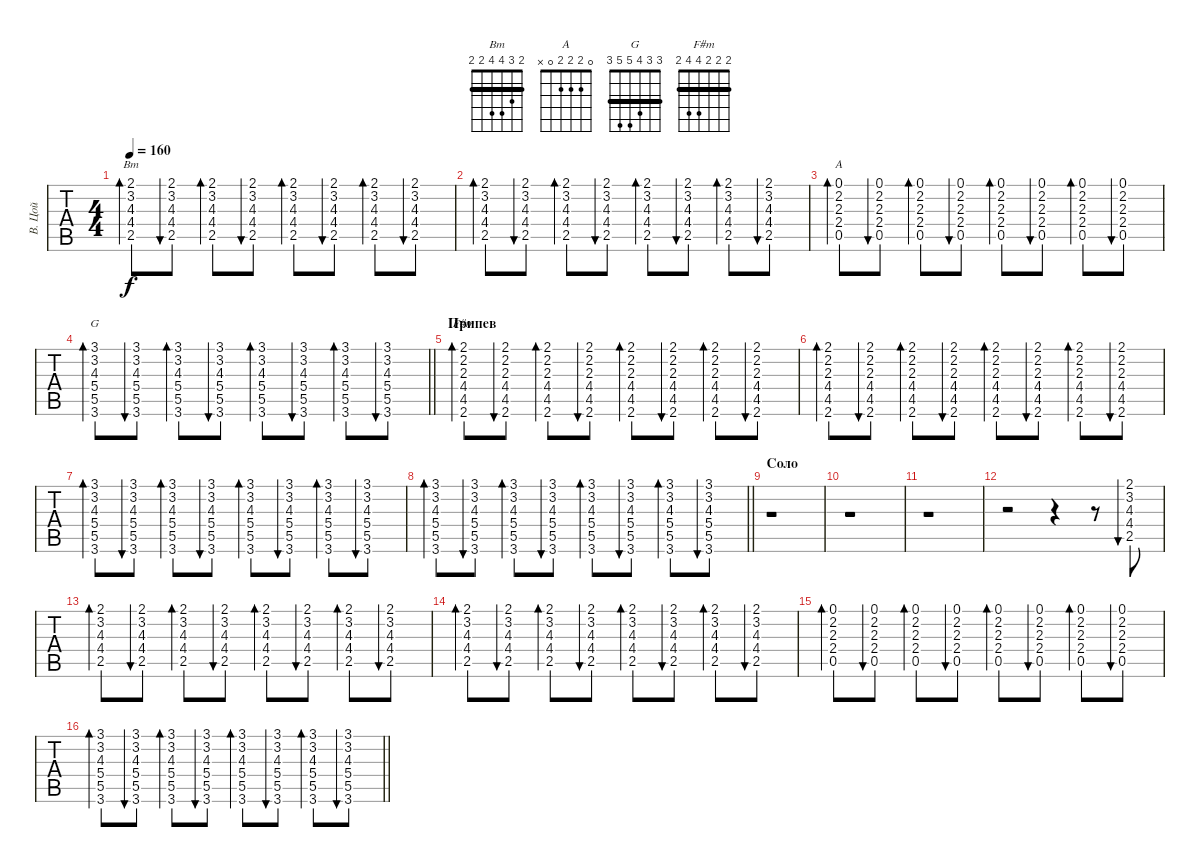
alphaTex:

\track ("В. Цой" "В. Цой") {instrument acousticguitarsteel}
\staff {tabs}
\tuning (E4 B3 G3 D3 A2 E2) {hide}
\chord ("Bm" 2 3 4 4 2 2) {barre 2}
\chord ("A" 0 2 2 2 0 x)
\chord ("G" 3 3 4 5 5 3) {barre 3}
\chord ("F#m" 2 2 2 4 4 2) {barre 2}
\ts (4 4)
\tempo 160
\clef g2
\ks c
(2.1 3.2 4.3 4.4 2.5).8{bd 30 ch "Bm" dy f} (2.1 3.2 4.3 4.4 2.5).8{bu 30} (2.1 3.2 4.3 4.4 2.5).8{bd 30} (2.1 3.2 4.3 4.4 2.5).8{bu 30} (2.1 3.2 4.3 4.4 2.5).8{bd 30} (2.1 3.2 4.3 4.4 2.5).8{bu 30} (2.1 3.2 4.3 4.4 2.5).8{bd 30} (2.1 3.2 4.3 4.4 2.5).8{bu 30} |
(2.1 3.2 4.3 4.4 2.5).8{bd 30} (2.1 3.2 4.3 4.4 2.5).8{bu 30} (2.1 3.2 4.3 4.4 2.5).8{bd 30} (2.1 3.2 4.3 4.4 2.5).8{bu 30} (2.1 3.2 4.3 4.4 2.5).8{bd 30} (2.1 3.2 4.3 4.4 2.5).8{bu 30} (2.1 3.2 4.3 4.4 2.5).8{bd 30} (2.1 3.2 4.3 4.4 2.5).8{bu 30} |
(0.1 2.2 2.3 2.4 0.5).8{bd 30 ch "A"} (0.1 2.2 2.3 2.4 0.5).8{bu 30} (0.1 2.2 2.3 2.4 0.5).8{bd 30} (0.1 2.2 2.3 2.4 0.5).8{bu 30} (0.1 2.2 2.3 2.4 0.5).8{bd 30} (0.1 2.2 2.3 2.4 0.5).8{bu 30} (0.1 2.2 2.3 2.4 0.5).8{bd 30} (0.1 2.2 2.3 2.4 0.5).8{bu 30} |
\barLineRight lightlight
(3.1 3.2 4.3 5.4 5.5 3.6).8{bd 30 ch "G"} (3.1 3.2 4.3 5.4 5.5 3.6).8{bu 30} (3.1 3.2 4.3 5.4 5.5 3.6).8{bd 30} (3.1 3.2 4.3 5.4 5.5 3.6).8{bu 30} (3.1 3.2 4.3 5.4 5.5 3.6).8{bd 30} (3.1 3.2 4.3 5.4 5.5 3.6).8{bu 30} (3.1 3.2 4.3 5.4 5.5 3.6).8{bd 30} (3.1 3.2 4.3 5.4 5.5 3.6).8{bu 30} |
\section ("" "Припев")
(2.1 2.2 2.3 4.4 4.5 2.6).8{bd 30 ch "F#m"} (2.1 2.2 2.3 4.4 4.5 2.6).8{bu 30} (2.1 2.2 2.3 4.4 4.5 2.6).8{bd 30} (2.1 2.2 2.3 4.4 4.5 2.6).8{bu 30} (2.1 2.2 2.3 4.4 4.5 2.6).8{bd 30} (2.1 2.2 2.3 4.4 4.5 2.6).8{bu 30} (2.1 2.2 2.3 4.4 4.5 2.6).8{bd 30} (2.1 2.2 2.3 4.4 4.5 2.6).8{bu 30} |
(2.1 2.2 2.3 4.4 4.5 2.6).8{bd 30} (2.1 2.2 2.3 4.4 4.5 2.6).8{bu 30} (2.1 2.2 2.3 4.4 4.5 2.6).8{bd 30} (2.1 2.2 2.3 4.4 4.5 2.6).8{bu 30} (2.1 2.2 2.3 4.4 4.5 2.6).8{bd 30} (2.1 2.2 2.3 4.4 4.5 2.6).8{bu 30} (2.1 2.2 2.3 4.4 4.5 2.6).8{bd 30} (2.1 2.2 2.3 4.4 4.5 2.6).8{bu 30} |
(3.1 3.2 4.3 5.4 5.5 3.6).8{bd 30} (3.1 3.2 4.3 5.4 5.5 3.6).8{bu 30} (3.1 3.2 4.3 5.4 5.5 3.6).8{bd 30} (3.1 3.2 4.3 5.4 5.5 3.6).8{bu 30} (3.1 3.2 4.3 5.4 5.5 3.6).8{bd 30} (3.1 3.2 4.3 5.4 5.5 3.6).8{bu 30} (3.1 3.2 4.3 5.4 5.5 3.6).8{bd 30} (3.1 3.2 4.3 5.4 5.5 3.6).8{bu 30} |
\barLineRight lightlight
(3.1 3.2 4.3 5.4 5.5 3.6).8{bd 30} (3.1 3.2 4.3 5.4 5.5 3.6).8{bu 30} (3.1 3.2 4.3 5.4 5.5 3.6).8{bd 30} (3.1 3.2 4.3 5.4 5.5 3.6).8{bu 30} (3.1 3.2 4.3 5.4 5.5 3.6).8{bd 30} (3.1 3.2 4.3 5.4 5.5 3.6).8{bu 30} (3.1 3.2 4.3 5.4 5.5 3.6).8{bd 30} (3.1 3.2 4.3 5.4 5.5 3.6).8{bu 30} |
\section ("" "Соло")
r.1 |
r.1 |
r.1 |
r.2 r.4 r.8 (2.1 3.2 4.3 4.4 2.5).8{bu 30} |
(2.1 3.2 4.3 4.4 2.5).8{bd 30} (2.1 3.2 4.3 4.4 2.5).8{bu 30} (2.1 3.2 4.3 4.4 2.5).8{bd 30} (2.1 3.2 4.3 4.4 2.5).8{bu 30} (2.1 3.2 4.3 4.4 2.5).8{bd 30} (2.1 3.2 4.3 4.4 2.5).8{bu 30} (2.1 3.2 4.3 4.4 2.5).8{bd 30} (2.1 3.2 4.3 4.4 2.5).8{bu 30} |
(2.1 3.2 4.3 4.4 2.5).8{bd 30} (2.1 3.2 4.3 4.4 2.5).8{bu 30} (2.1 3.2 4.3 4.4 2.5).8{bd 30} (2.1 3.2 4.3 4.4 2.5).8{bu 30} (2.1 3.2 4.3 4.4 2.5).8{bd 30} (2.1 3.2 4.3 4.4 2.5).8{bu 30} (2.1 3.2 4.3 4.4 2.5).8{bd 30} (2.1 3.2 4.3 4.4 2.5).8{bu 30} |
(0.1 2.2 2.3 2.4 0.5).8{bd 30} (0.1 2.2 2.3 2.4 0.5).8{bu 30} (0.1 2.2 2.3 2.4 0.5).8{bd 30} (0.1 2.2 2.3 2.4 0.5).8{bu 30} (0.1 2.2 2.3 2.4 0.5).8{bd 30} (0.1 2.2 2.3 2.4 0.5).8{bu 30} (0.1 2.2 2.3 2.4 0.5).8{bd 30} (0.1 2.2 2.3 2.4 0.5).8{bu 30} |
\barLineRight lightlight
(3.1 3.2 4.3 5.4 5.5 3.6).8{bd 30} (3.1 3.2 4.3 5.4 5.5 3.6).8{bu 30} (3.1 3.2 4.3 5.4 5.5 3.6).8{bd 30} (3.1 3.2 4.3 5.4 5.5 3.6).8{bu 30} (3.1 3.2 4.3 5.4 5.5 3.6).8{bd 30} (3.1 3.2 4.3 5.4 5.5 3.6).8{bu 30} (3.1 3.2 4.3 5.4 5.5 3.6).8{bd 30} (3.1 3.2 4.3 5.4 5.5 3.6).8{bu 30}
